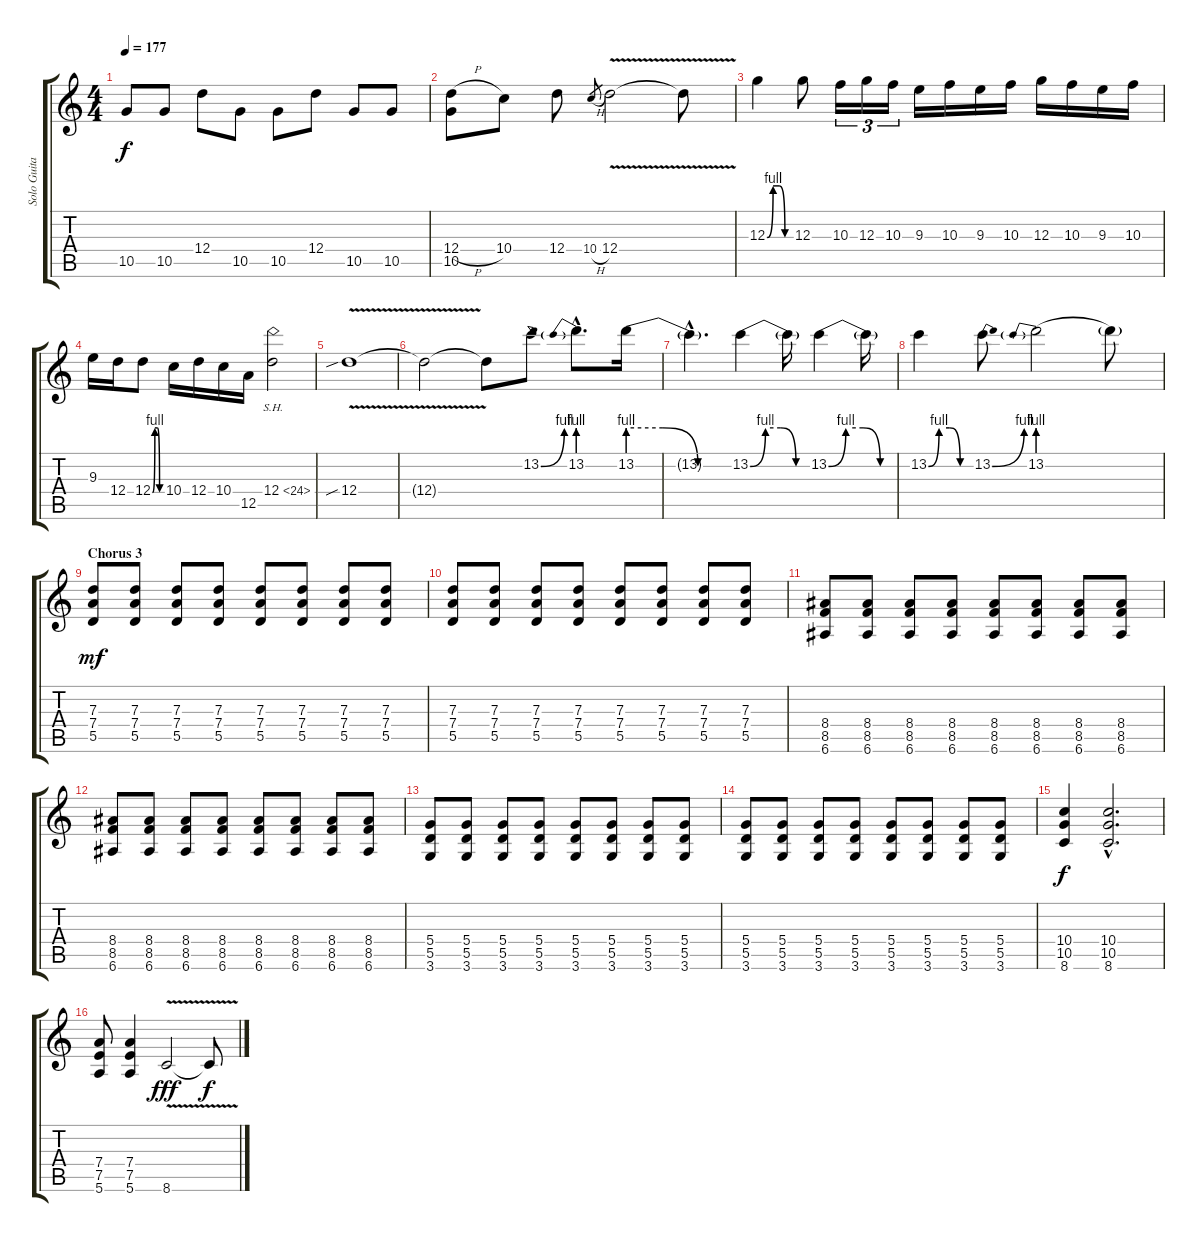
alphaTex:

\track ("Solo Guitar" "Solo Guita") {instrument distortionguitar}
\staff {score tabs}
\tuning (E4 B3 G3 D3 A2 E2) {hide}
\ts (4 4)
\tempo 177
\clef g2
\ks c
10.5.8{dy f} 10.5.8 12.4.8 10.5.8 10.5.8 12.4.8 10.5.8 10.5.8 |
(12.4{h} 10.5).8 10.4.8 12.4.8 10.4{h}.8{gr} 12.4{v}.2 12.4{t}.8 |
12.3{be (custom 0 0 15 4 30 4 45 0 60 0)}.4 12.3.8 10.3.16{tu (3 2)} 12.3.16{tu (3 2)} 10.3.16{tu (3 2)} 9.3.16 10.3.16 9.3.16 10.3.16 12.3.16 10.3.16 9.3.16 10.3.16 |
9.3.16 12.4.16 12.4{be (custom 0 0 15 4 30 4 45 0 60 0)}.8 10.4.16 12.4.16 10.4.16 12.5.16 12.4{sh 12}.2 |
12.4{v sib}.1 |
12.4{t}.2 12.4{t}.8 13.2{be (bend 0 0 60 4)}.8 13.2{be (prebend 0 4 60 4) hac}.8{d} 13.2{be (custom 0 4 20 4 40 0 60 0)}.16 |
13.2{hac t}.4{d} 13.2{be (custom 0 0 15 4 30 4 45 0 60 0)}.4 13.2{t}.16 13.2{be (custom 0 0 15 4 30 4 45 0 60 0)}.4 13.2{t}.16 |
13.2{be (custom 0 0 15 4 30 4 45 0 60 0)}.4 13.2{be (bend 0 0 60 4)}.8 13.2{be (prebend 0 4 60 4)}.2 13.2{t}.8 |
\section ("" "Chorus 3")
(7.3 7.4 5.5).8{dy mf volume 13} (7.3 7.4 5.5).8 (7.3 7.4 5.5).8 (7.3 7.4 5.5).8 (7.3 7.4 5.5).8 (7.3 7.4 5.5).8 (7.3 7.4 5.5).8 (7.3 7.4 5.5).8 |
(7.3 7.4 5.5).8 (7.3 7.4 5.5).8 (7.3 7.4 5.5).8 (7.3 7.4 5.5).8 (7.3 7.4 5.5).8 (7.3 7.4 5.5).8 (7.3 7.4 5.5).8 (7.3 7.4 5.5).8 |
(8.4 8.5 6.6).8 (8.4 8.5 6.6).8 (8.4 8.5 6.6).8 (8.4 8.5 6.6).8 (8.4 8.5 6.6).8 (8.4 8.5 6.6).8 (8.4 8.5 6.6).8 (8.4 8.5 6.6).8 |
(8.4 8.5 6.6).8 (8.4 8.5 6.6).8 (8.4 8.5 6.6).8 (8.4 8.5 6.6).8 (8.4 8.5 6.6).8 (8.4 8.5 6.6).8 (8.4 8.5 6.6).8 (8.4 8.5 6.6).8 |
(5.4 5.5 3.6).8 (5.4 5.5 3.6).8 (5.4 5.5 3.6).8 (5.4 5.5 3.6).8 (5.4 5.5 3.6).8 (5.4 5.5 3.6).8 (5.4 5.5 3.6).8 (5.4 5.5 3.6).8 |
(5.4 5.5 3.6).8 (5.4 5.5 3.6).8 (5.4 5.5 3.6).8 (5.4 5.5 3.6).8 (5.4 5.5 3.6).8 (5.4 5.5 3.6).8 (5.4 5.5 3.6).8 (5.4 5.5 3.6).8 |
(10.4 10.5 8.6).4{dy f} (10.4{hac} 10.5{hac} 8.6{hac}).2{d} |
(7.4 7.5 5.6).8 (7.4 7.5 5.6).4 8.6{v}.2{dy fff} 8.6{t}.8{dy f}
